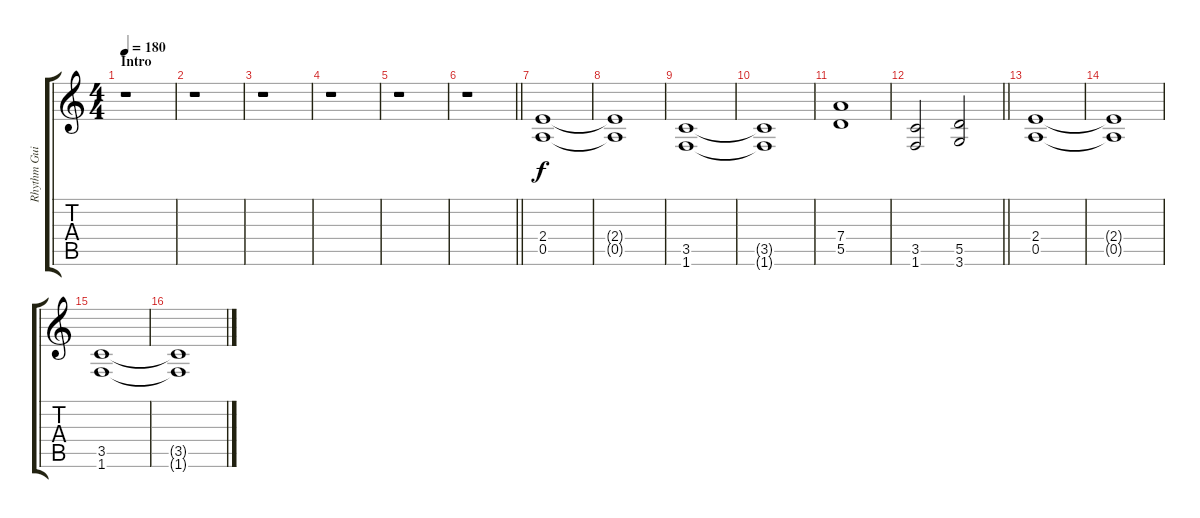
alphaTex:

\track ("Rhythm Guitar 2: Tapani Kangas" "Rhythm Gui") {instrument distortionguitar}
\staff {score tabs}
\tuning (E4 B3 G3 D3 A2 E2) {hide}
\ts (4 4)
\section ("" "Intro")
\tempo 180
\clef g2
\ks aminor
r.1{dy f instrument distortionguitar} |
r.1 |
r.1 |
r.1 |
r.1 |
\barLineRight lightlight
r.1 |
(2.4 0.5).1 |
(2.4{t} 0.5{t}).1 |
(3.5 1.6).1 |
(3.5{t} 1.6{t}).1 |
(7.4 5.5).1 |
\barLineRight lightlight
(3.5 1.6).2 (5.5 3.6).2 |
(2.4 0.5).1 |
(2.4{t} 0.5{t}).1 |
(3.5 1.6).1 |
(3.5{t} 1.6{t}).1
